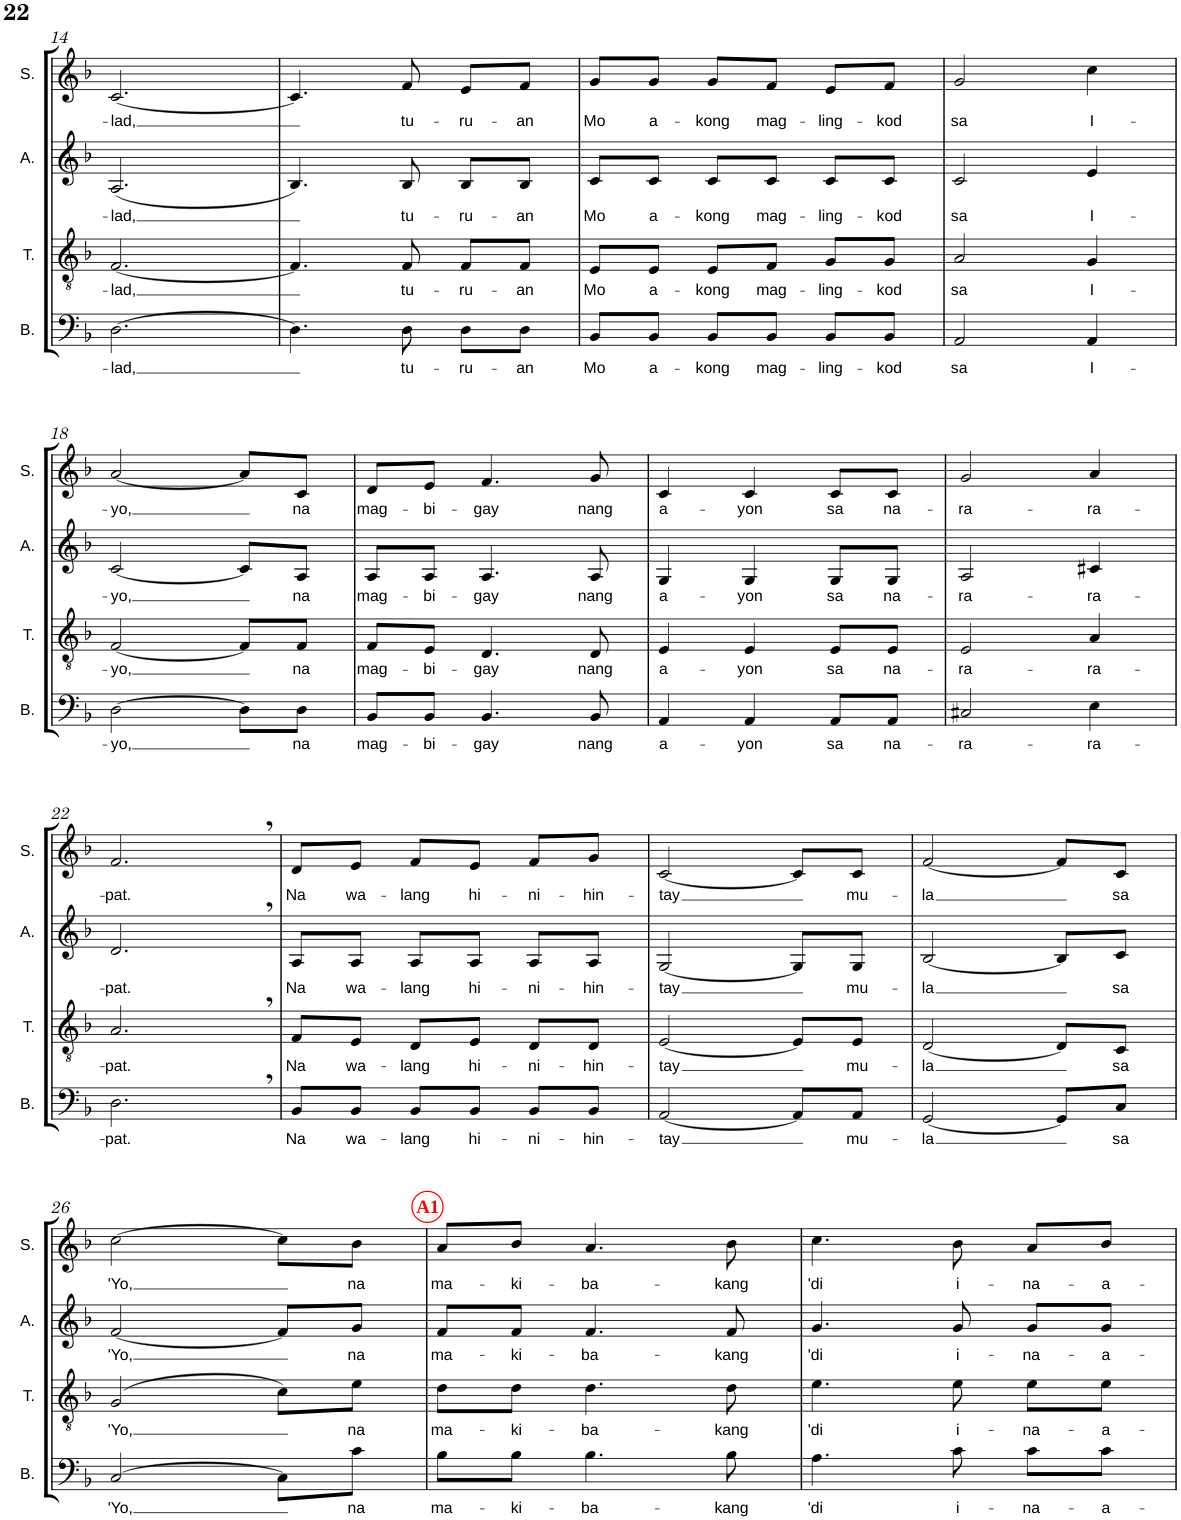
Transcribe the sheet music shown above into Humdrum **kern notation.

**kern	**text	**kern	**text	**kern	**text	**kern	**text	**kern
*part5	*part5	*part4	*part4	*part3	*part3	*part2	*part2	*part1
*staff5	*staff5	*staff4	*staff4	*staff3	*staff3	*staff2	*staff2	*staff1
*I"Bass	*	*I"Tenor	*	*I"Alto	*	*I"Soprano	*	*I"Cantor
*I'B.	*	*I'T.	*	*I'A.	*	*I'S.	*	*I'Ca.
!!LO:PB:g=z
*clefF4	*	*clefGv2	*	*clefG2	*	*clefG2	*	*clefG2
*k[b-]	*	*k[b-]	*	*k[b-]	*	*k[b-]	*	*k[b-]
*M3/4	*	*M3/4	*	*M3/4	*	*M3/4	*	*M3/4
=14	=14	=14	=14	=14	=14	=14	=14	=14
!	!LO:LY:b	!	!LO:LY:b	!	!LO:LY:b	!	!LO:LY:b	!
[2.D\	-lad,	[2.F/	-lad,	(2.A/	-lad,	[2.c/	-lad,	2.r
=15	=15	=15	=15	=15	=15	=15	=15	=15
4.D\]	.	4.F/]	.	4.B-/)	.	4.c/]	.	2.r
!	!LO:LY:b	!	!LO:LY:b	!	!LO:LY:b	!	!LO:LY:b	!
8D\	tu-	8F/	tu-	8B-/	tu-	8f/	tu-	.
!	!LO:LY:b	!	!LO:LY:b	!	!LO:LY:b	!	!LO:LY:b	!
8D\L	-ru-	8F/L	-ru-	8B-/L	-ru-	8e/L	-ru-	.
!	!LO:LY:b	!	!LO:LY:b	!	!LO:LY:b	!	!LO:LY:b	!
8D\J	-an	8F/J	-an	8B-/J	-an	8f/J	-an	.
=16	=16	=16	=16	=16	=16	=16	=16	=16
!	!LO:LY:b	!	!LO:LY:b	!	!LO:LY:b	!	!LO:LY:b	!
8BB-/L	Mo	8E/L	Mo	8c/L	Mo	8g/L	Mo	2.r
!	!LO:LY:b	!	!LO:LY:b	!	!LO:LY:b	!	!LO:LY:b	!
8BB-/J	a-	8E/J	a-	8c/J	a-	8g/J	a-	.
!	!LO:LY:b	!	!LO:LY:b	!	!LO:LY:b	!	!LO:LY:b	!
8BB-/L	-kong	8E/L	-kong	8c/L	-kong	8g/L	-kong	.
!	!LO:LY:b	!	!LO:LY:b	!	!LO:LY:b	!	!LO:LY:b	!
8BB-/J	mag-	8F/J	mag-	8c/J	mag-	8f/J	mag-	.
!	!LO:LY:b	!	!LO:LY:b	!	!LO:LY:b	!	!LO:LY:b	!
8BB-/L	-ling-	8G/L	-ling-	8c/L	-ling-	8e/L	-ling-	.
!	!LO:LY:b	!	!LO:LY:b	!	!LO:LY:b	!	!LO:LY:b	!
8BB-/J	-kod	8G/J	-kod	8c/J	-kod	8f/J	-kod	.
=17	=17	=17	=17	=17	=17	=17	=17	=17
!	!LO:LY:b	!	!LO:LY:b	!	!LO:LY:b	!	!LO:LY:b	!
2AA/	sa	2A/	sa	2c/	sa	2g/	sa	2.r
!	!LO:LY:b	!	!LO:LY:b	!	!LO:LY:b	!	!LO:LY:b	!
4AA/	I-	4G/	I-	4e/	I-	4cc\	I-	.
!!LO:LB:g=z
=18	=18	=18	=18	=18	=18	=18	=18	=18
!	!LO:LY:b	!	!LO:LY:b	!	!LO:LY:b	!	!LO:LY:b	!
[2D\	-yo,	[2F/	-yo,	[2c/	-yo,	[2a/	-yo,	2.r
8D\L]	.	8F/L]	.	8c/L]	.	8a/L]	.	.
!	!LO:LY:b	!	!LO:LY:b	!	!LO:LY:b	!	!LO:LY:b	!
8D\J	na	8F/J	na	8A/J	na	8c/J	na	.
=19	=19	=19	=19	=19	=19	=19	=19	=19
!	!LO:LY:b	!	!LO:LY:b	!	!LO:LY:b	!	!LO:LY:b	!
8BB-/L	mag-	8F/L	mag-	8A/L	mag-	8d/L	mag-	2.r
!	!LO:LY:b	!	!LO:LY:b	!	!LO:LY:b	!	!LO:LY:b	!
8BB-/J	-bi-	8E/J	-bi-	8A/J	-bi-	8e/J	-bi-	.
!	!LO:LY:b	!	!LO:LY:b	!	!LO:LY:b	!	!LO:LY:b	!
4.BB-/	-gay	4.D/	-gay	4.A/	-gay	4.f/	-gay	.
!	!LO:LY:b	!	!LO:LY:b	!	!LO:LY:b	!	!LO:LY:b	!
8BB-/	nang	8D/	nang	8A/	nang	8g/	nang	.
=20	=20	=20	=20	=20	=20	=20	=20	=20
!	!LO:LY:b	!	!LO:LY:b	!	!LO:LY:b	!	!LO:LY:b	!
4AA/	a-	4E/	a-	4G/	a-	4c/	a-	2.r
!	!LO:LY:b	!	!LO:LY:b	!	!LO:LY:b	!	!LO:LY:b	!
4AA/	-yon	4E/	-yon	4G/	-yon	4c/	-yon	.
!	!LO:LY:b	!	!LO:LY:b	!	!LO:LY:b	!	!LO:LY:b	!
8AA/L	sa	8E/L	sa	8G/L	sa	8c/L	sa	.
!	!LO:LY:b	!	!LO:LY:b	!	!LO:LY:b	!	!LO:LY:b	!
8AA/J	na-	8E/J	na-	8G/J	na-	8c/J	na-	.
=21	=21	=21	=21	=21	=21	=21	=21	=21
!	!LO:LY:b	!	!LO:LY:b	!	!LO:LY:b	!	!LO:LY:b	!
2C#X/	-ra-	2E/	-ra-	2A/	-ra-	2g/	-ra-	2.r
!	!LO:LY:b	!	!LO:LY:b	!	!LO:LY:b	!	!LO:LY:b	!
4E\	-ra-	4A/	-ra-	4c#X/	-ra-	4a/	-ra-	.
!!LO:LB:g=z
=22	=22	=22	=22	=22	=22	=22	=22	=22
!	!LO:LY:b	!	!LO:LY:b	!	!LO:LY:b	!	!LO:LY:b	!
2.D,\	-pat.	2.A,/	-pat.	2.d,/	-pat.	2.f,/	-pat.	2.r
=23	=23	=23	=23	=23	=23	=23	=23	=23
!	!LO:LY:b	!	!LO:LY:b	!	!LO:LY:b	!	!LO:LY:b	!
8BB-/L	Na	8F/L	Na	8A/L	Na	8d/L	Na	2.r
!	!LO:LY:b	!	!LO:LY:b	!	!LO:LY:b	!	!LO:LY:b	!
8BB-/J	wa-	8E/J	wa-	8A/J	wa-	8e/J	wa-	.
!	!LO:LY:b	!	!LO:LY:b	!	!LO:LY:b	!	!LO:LY:b	!
8BB-/L	-lang	8D/L	-lang	8A/L	-lang	8f/L	-lang	.
!	!LO:LY:b	!	!LO:LY:b	!	!LO:LY:b	!	!LO:LY:b	!
8BB-/J	hi-	8E/J	hi-	8A/J	hi-	8e/J	hi-	.
!	!LO:LY:b	!	!LO:LY:b	!	!LO:LY:b	!	!LO:LY:b	!
8BB-/L	-ni-	8D/L	-ni-	8A/L	-ni-	8f/L	-ni-	.
!	!LO:LY:b	!	!LO:LY:b	!	!LO:LY:b	!	!LO:LY:b	!
8BB-/J	-hin-	8D/J	-hin-	8A/J	-hin-	8g/J	-hin-	.
=24	=24	=24	=24	=24	=24	=24	=24	=24
!	!LO:LY:b	!	!LO:LY:b	!	!LO:LY:b	!	!LO:LY:b	!
[2AA/	-tay	[2E/	-tay	[2G/	-tay	[2c/	-tay	2.r
8AA/L]	.	8E/L]	.	8G/L]	.	8c/L]	.	.
!	!LO:LY:b	!	!LO:LY:b	!	!LO:LY:b	!	!LO:LY:b	!
8AA/J	mu-	8E/J	mu-	8G/J	mu-	8c/J	mu-	.
=25	=25	=25	=25	=25	=25	=25	=25	=25
!	!LO:LY:b	!	!LO:LY:b	!	!LO:LY:b	!	!LO:LY:b	!
[2GG/	-la	[2D/	-la	[2B-/	-la	[2f/	-la	2.r
8GG/L]	.	8D/L]	.	8B-/L]	.	8f/L]	.	.
!	!LO:LY:b	!	!LO:LY:b	!	!LO:LY:b	!	!LO:LY:b	!
8C/J	sa	8C/J	sa	8c/J	sa	8c/J	sa	.
!!LO:LB:g=z
=26	=26	=26	=26	=26	=26	=26	=26	=26
!	!LO:LY:b	!	!LO:LY:b	!	!LO:LY:b	!	!LO:LY:b	!
[2C/	'Yo,	(2G/	'Yo,	[2f/	'Yo,	[2cc\	'Yo,	2.r
8C\L]	.	8c\L)	.	8f/L]	.	8cc\L]	.	.
!	!LO:LY:b	!	!LO:LY:b	!	!LO:LY:b	!	!LO:LY:b	!
8c\J	na	8e\J	na	8g/J	na	8b-\J	na	.
!!LO:REH:place=s1:a:B:cj:color=#FF0000:enc=circle:fs=12:t=A1
!!LO:REH:place=s2:a:B:cj:color=#FF0000:enc=circle:fs=12:t=A1
=27	=27	=27	=27	=27	=27	=27	=27	=27
!	!LO:LY:b	!	!LO:LY:b	!	!LO:LY:b	!	!LO:LY:b	!
8B-\L	ma-	8d\L	ma-	8f/L	ma-	8a/L	ma-	2.r
!	!LO:LY:b	!	!LO:LY:b	!	!LO:LY:b	!	!LO:LY:b	!
8B-\J	-ki-	8d\J	-ki-	8f/J	-ki-	8b-/J	-ki-	.
!	!LO:LY:b	!	!LO:LY:b	!	!LO:LY:b	!	!LO:LY:b	!
4.B-\	-ba-	4.d\	-ba-	4.f/	-ba-	4.a/	-ba-	.
!	!LO:LY:b	!	!LO:LY:b	!	!LO:LY:b	!	!LO:LY:b	!
8B-\	-kang	8d\	-kang	8f/	-kang	8b-\	-kang	.
=28	=28	=28	=28	=28	=28	=28	=28	=28
!	!LO:LY:b	!	!LO:LY:b	!	!LO:LY:b	!	!LO:LY:b	!
4.A\	'di	4.e\	'di	4.g/	'di	4.cc\	'di	2.r
!	!LO:LY:b	!	!LO:LY:b	!	!LO:LY:b	!	!LO:LY:b	!
8c\	i-	8e\	i-	8g/	i-	8b-\	i-	.
!	!LO:LY:b	!	!LO:LY:b	!	!LO:LY:b	!	!LO:LY:b	!
8c\L	-na-	8e\L	-na-	8g/L	-na-	8a/L	-na-	.
!	!LO:LY:b	!	!LO:LY:b	!	!LO:LY:b	!	!LO:LY:b	!
8c\J	-a-	8e\J	-a-	8g/J	-a-	8b-/J	-a-	.
=	=	=	=	=	=	=	=	=
*-	*-	*-	*-	*-	*-	*-	*-	*-
